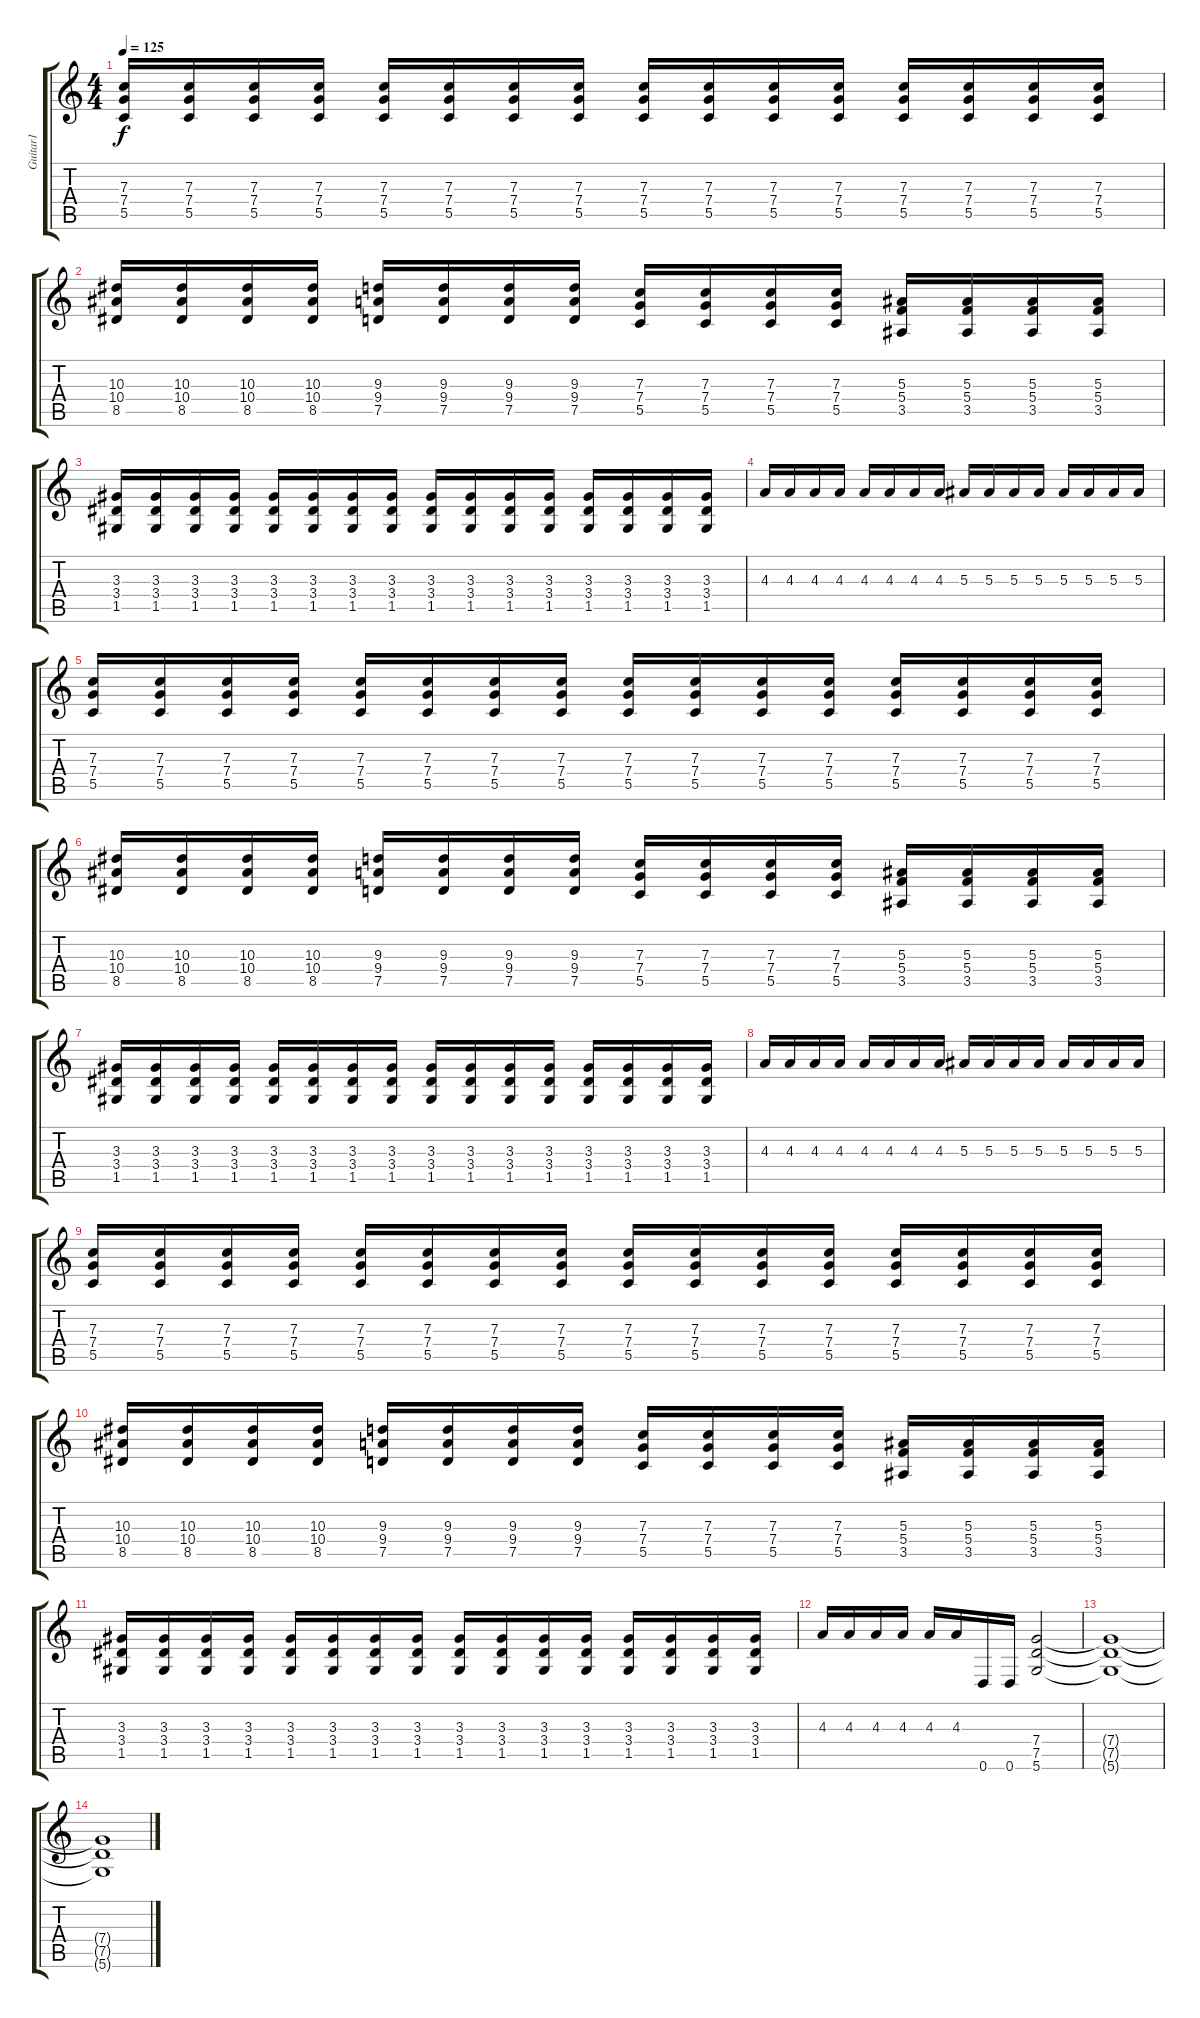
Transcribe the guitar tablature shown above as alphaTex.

\track ("Guitar1" "Guitar1") {instrument distortionguitar}
\staff {score tabs}
\tuning (D4 A3 F3 C3 G2 D2) {hide}
\ts (4 4)
\tempo 125
\clef g2
\ks c
(7.3 7.4 5.5).16{dy f} (7.3 7.4 5.5).16 (7.3 7.4 5.5).16 (7.3 7.4 5.5).16 (7.3 7.4 5.5).16 (7.3 7.4 5.5).16 (7.3 7.4 5.5).16 (7.3 7.4 5.5).16 (7.3 7.4 5.5).16 (7.3 7.4 5.5).16 (7.3 7.4 5.5).16 (7.3 7.4 5.5).16 (7.3 7.4 5.5).16 (7.3 7.4 5.5).16 (7.3 7.4 5.5).16 (7.3 7.4 5.5).16 |
(10.3 10.4 8.5).16 (10.3 10.4 8.5).16 (10.3 10.4 8.5).16 (10.3 10.4 8.5).16 (9.3 9.4 7.5).16 (9.3 9.4 7.5).16 (9.3 9.4 7.5).16 (9.3 9.4 7.5).16 (7.3 7.4 5.5).16 (7.3 7.4 5.5).16 (7.3 7.4 5.5).16 (7.3 7.4 5.5).16 (5.3 5.4 3.5).16 (5.3 5.4 3.5).16 (5.3 5.4 3.5).16 (5.3 5.4 3.5).16 |
(3.3 3.4 1.5).16 (3.3 3.4 1.5).16 (3.3 3.4 1.5).16 (3.3 3.4 1.5).16 (3.3 3.4 1.5).16 (3.3 3.4 1.5).16 (3.3 3.4 1.5).16 (3.3 3.4 1.5).16 (3.3 3.4 1.5).16 (3.3 3.4 1.5).16 (3.3 3.4 1.5).16 (3.3 3.4 1.5).16 (3.3 3.4 1.5).16 (3.3 3.4 1.5).16 (3.3 3.4 1.5).16 (3.3 3.4 1.5).16 |
4.3.16 4.3.16 4.3.16 4.3.16 4.3.16 4.3.16 4.3.16 4.3.16 5.3.16 5.3.16 5.3.16 5.3.16 5.3.16 5.3.16 5.3.16 5.3.16 |
(7.3 7.4 5.5).16 (7.3 7.4 5.5).16 (7.3 7.4 5.5).16 (7.3 7.4 5.5).16 (7.3 7.4 5.5).16 (7.3 7.4 5.5).16 (7.3 7.4 5.5).16 (7.3 7.4 5.5).16 (7.3 7.4 5.5).16 (7.3 7.4 5.5).16 (7.3 7.4 5.5).16 (7.3 7.4 5.5).16 (7.3 7.4 5.5).16 (7.3 7.4 5.5).16 (7.3 7.4 5.5).16 (7.3 7.4 5.5).16 |
(10.3 10.4 8.5).16 (10.3 10.4 8.5).16 (10.3 10.4 8.5).16 (10.3 10.4 8.5).16 (9.3 9.4 7.5).16 (9.3 9.4 7.5).16 (9.3 9.4 7.5).16 (9.3 9.4 7.5).16 (7.3 7.4 5.5).16 (7.3 7.4 5.5).16 (7.3 7.4 5.5).16 (7.3 7.4 5.5).16 (5.3 5.4 3.5).16 (5.3 5.4 3.5).16 (5.3 5.4 3.5).16 (5.3 5.4 3.5).16 |
(3.3 3.4 1.5).16 (3.3 3.4 1.5).16 (3.3 3.4 1.5).16 (3.3 3.4 1.5).16 (3.3 3.4 1.5).16 (3.3 3.4 1.5).16 (3.3 3.4 1.5).16 (3.3 3.4 1.5).16 (3.3 3.4 1.5).16 (3.3 3.4 1.5).16 (3.3 3.4 1.5).16 (3.3 3.4 1.5).16 (3.3 3.4 1.5).16 (3.3 3.4 1.5).16 (3.3 3.4 1.5).16 (3.3 3.4 1.5).16 |
4.3.16 4.3.16 4.3.16 4.3.16 4.3.16 4.3.16 4.3.16 4.3.16 5.3.16 5.3.16 5.3.16 5.3.16 5.3.16 5.3.16 5.3.16 5.3.16 |
(7.3 7.4 5.5).16 (7.3 7.4 5.5).16 (7.3 7.4 5.5).16 (7.3 7.4 5.5).16 (7.3 7.4 5.5).16 (7.3 7.4 5.5).16 (7.3 7.4 5.5).16 (7.3 7.4 5.5).16 (7.3 7.4 5.5).16 (7.3 7.4 5.5).16 (7.3 7.4 5.5).16 (7.3 7.4 5.5).16 (7.3 7.4 5.5).16 (7.3 7.4 5.5).16 (7.3 7.4 5.5).16 (7.3 7.4 5.5).16 |
(10.3 10.4 8.5).16 (10.3 10.4 8.5).16 (10.3 10.4 8.5).16 (10.3 10.4 8.5).16 (9.3 9.4 7.5).16 (9.3 9.4 7.5).16 (9.3 9.4 7.5).16 (9.3 9.4 7.5).16 (7.3 7.4 5.5).16 (7.3 7.4 5.5).16 (7.3 7.4 5.5).16 (7.3 7.4 5.5).16 (5.3 5.4 3.5).16 (5.3 5.4 3.5).16 (5.3 5.4 3.5).16 (5.3 5.4 3.5).16 |
(3.3 3.4 1.5).16 (3.3 3.4 1.5).16 (3.3 3.4 1.5).16 (3.3 3.4 1.5).16 (3.3 3.4 1.5).16 (3.3 3.4 1.5).16 (3.3 3.4 1.5).16 (3.3 3.4 1.5).16 (3.3 3.4 1.5).16 (3.3 3.4 1.5).16 (3.3 3.4 1.5).16 (3.3 3.4 1.5).16 (3.3 3.4 1.5).16 (3.3 3.4 1.5).16 (3.3 3.4 1.5).16 (3.3 3.4 1.5).16 |
4.3.16 4.3.16 4.3.16 4.3.16 4.3.16 4.3.16 0.6.16 0.6.16 (7.4 7.5 5.6).2 |
(7.4{t} 7.5{t} 5.6{t}).1 |
(7.4{t} 7.5{t} 5.6{t}).1
